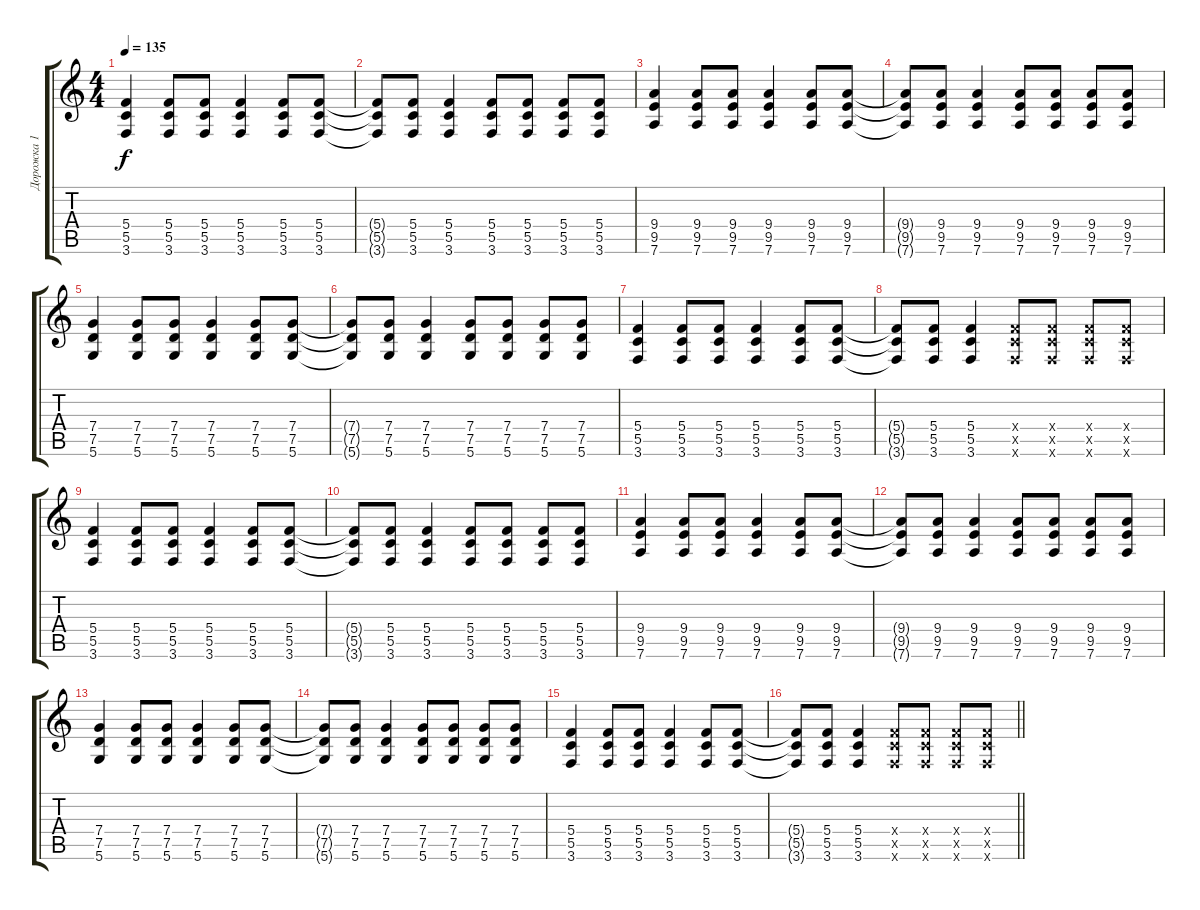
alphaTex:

\track ("Дорожка 1" "Дорожка 1") {instrument electricguitarclean}
\staff {score tabs}
\tuning (D4 A3 F3 C3 G2 D2) {hide}
\ts (4 4)
\tempo 135
\clef g2
\ks c
(5.4 5.5 3.6).4{dy f} (5.4 5.5 3.6).8 (5.4 5.5 3.6).8 (5.4 5.5 3.6).4 (5.4 5.5 3.6).8 (5.4 5.5 3.6).8 |
(5.4{t} 5.5{t} 3.6{t}).8 (5.4 5.5 3.6).8 (5.4 5.5 3.6).4 (5.4 5.5 3.6).8 (5.4 5.5 3.6).8 (5.4 5.5 3.6).8 (5.4 5.5 3.6).8 |
(9.4 9.5 7.6).4 (9.4 9.5 7.6).8 (9.4 9.5 7.6).8 (9.4 9.5 7.6).4 (9.4 9.5 7.6).8 (9.4 9.5 7.6).8 |
(9.4{t} 9.5{t} 7.6{t}).8 (9.4 9.5 7.6).8 (9.4 9.5 7.6).4 (9.4 9.5 7.6).8 (9.4 9.5 7.6).8 (9.4 9.5 7.6).8 (9.4 9.5 7.6).8 |
(7.4 7.5 5.6).4 (7.4 7.5 5.6).8 (7.4 7.5 5.6).8 (7.4 7.5 5.6).4 (7.4 7.5 5.6).8 (7.4 7.5 5.6).8 |
(7.4{t} 7.5{t} 5.6{t}).8 (7.4 7.5 5.6).8 (7.4 7.5 5.6).4 (7.4 7.5 5.6).8 (7.4 7.5 5.6).8 (7.4 7.5 5.6).8 (7.4 7.5 5.6).8 |
(5.4 5.5 3.6).4 (5.4 5.5 3.6).8 (5.4 5.5 3.6).8 (5.4 5.5 3.6).4 (5.4 5.5 3.6).8 (5.4 5.5 3.6).8 |
(5.4{t} 5.5{t} 3.6{t}).8 (5.4 5.5 3.6).8 (5.4 5.5 3.6).4 (5.4{x} 5.5{x} 3.6{x}).8 (5.4{x} 5.5{x} 3.6{x}).8 (5.4{x} 5.5{x} 3.6{x}).8 (5.4{x} 5.5{x} 3.6{x}).8 |
(5.4 5.5 3.6).4 (5.4 5.5 3.6).8 (5.4 5.5 3.6).8 (5.4 5.5 3.6).4 (5.4 5.5 3.6).8 (5.4 5.5 3.6).8 |
(5.4{t} 5.5{t} 3.6{t}).8 (5.4 5.5 3.6).8 (5.4 5.5 3.6).4 (5.4 5.5 3.6).8 (5.4 5.5 3.6).8 (5.4 5.5 3.6).8 (5.4 5.5 3.6).8 |
(9.4 9.5 7.6).4 (9.4 9.5 7.6).8 (9.4 9.5 7.6).8 (9.4 9.5 7.6).4 (9.4 9.5 7.6).8 (9.4 9.5 7.6).8 |
(9.4{t} 9.5{t} 7.6{t}).8 (9.4 9.5 7.6).8 (9.4 9.5 7.6).4 (9.4 9.5 7.6).8 (9.4 9.5 7.6).8 (9.4 9.5 7.6).8 (9.4 9.5 7.6).8 |
(7.4 7.5 5.6).4 (7.4 7.5 5.6).8 (7.4 7.5 5.6).8 (7.4 7.5 5.6).4 (7.4 7.5 5.6).8 (7.4 7.5 5.6).8 |
(7.4{t} 7.5{t} 5.6{t}).8 (7.4 7.5 5.6).8 (7.4 7.5 5.6).4 (7.4 7.5 5.6).8 (7.4 7.5 5.6).8 (7.4 7.5 5.6).8 (7.4 7.5 5.6).8 |
(5.4 5.5 3.6).4 (5.4 5.5 3.6).8 (5.4 5.5 3.6).8 (5.4 5.5 3.6).4 (5.4 5.5 3.6).8 (5.4 5.5 3.6).8 |
\barLineRight lightlight
(5.4{t} 5.5{t} 3.6{t}).8 (5.4 5.5 3.6).8 (5.4 5.5 3.6).4 (5.4{x} 5.5{x} 3.6{x}).8 (5.4{x} 5.5{x} 3.6{x}).8 (5.4{x} 5.5{x} 3.6{x}).8 (5.4{x} 5.5{x} 3.6{x}).8
